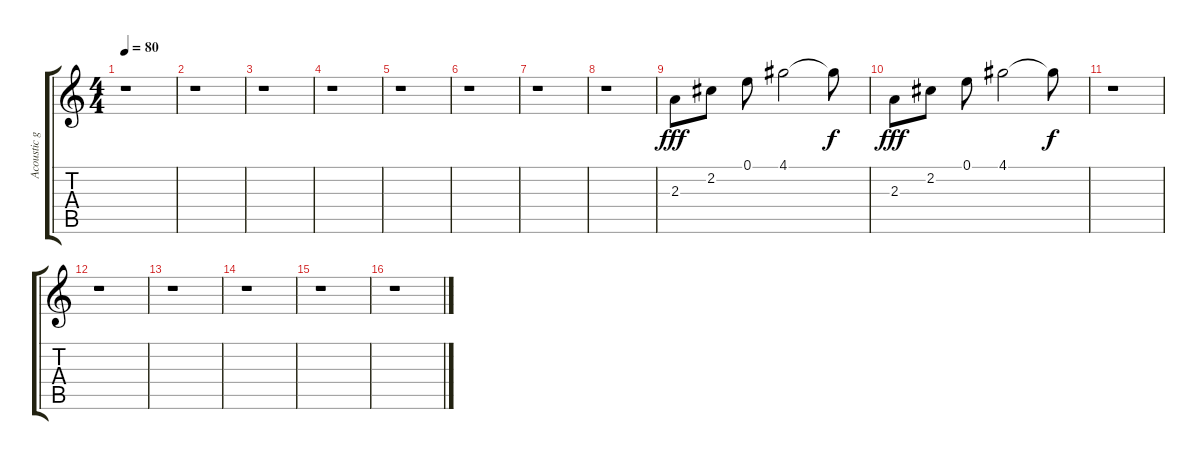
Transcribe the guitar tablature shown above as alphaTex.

\track ("Acoustic guitar" "Acoustic g") {instrument acousticguitarsteel}
\staff {score tabs}
\tuning (E4 B3 G3 D3 A2 E2) {hide}
\ts (4 4)
\tempo 80
\clef g2
\ks c
r.1{dy fff} |
r.1 |
r.1 |
r.1 |
r.1 |
r.1 |
r.1 |
r.1 |
2.3.8 2.2.8 0.1.8 4.1.2 4.1{t}.8{dy f} |
2.3.8{dy fff} 2.2.8 0.1.8 4.1.2 4.1{t}.8{dy f} |
r.1 |
r.1 |
r.1 |
r.1 |
r.1 |
r.1
